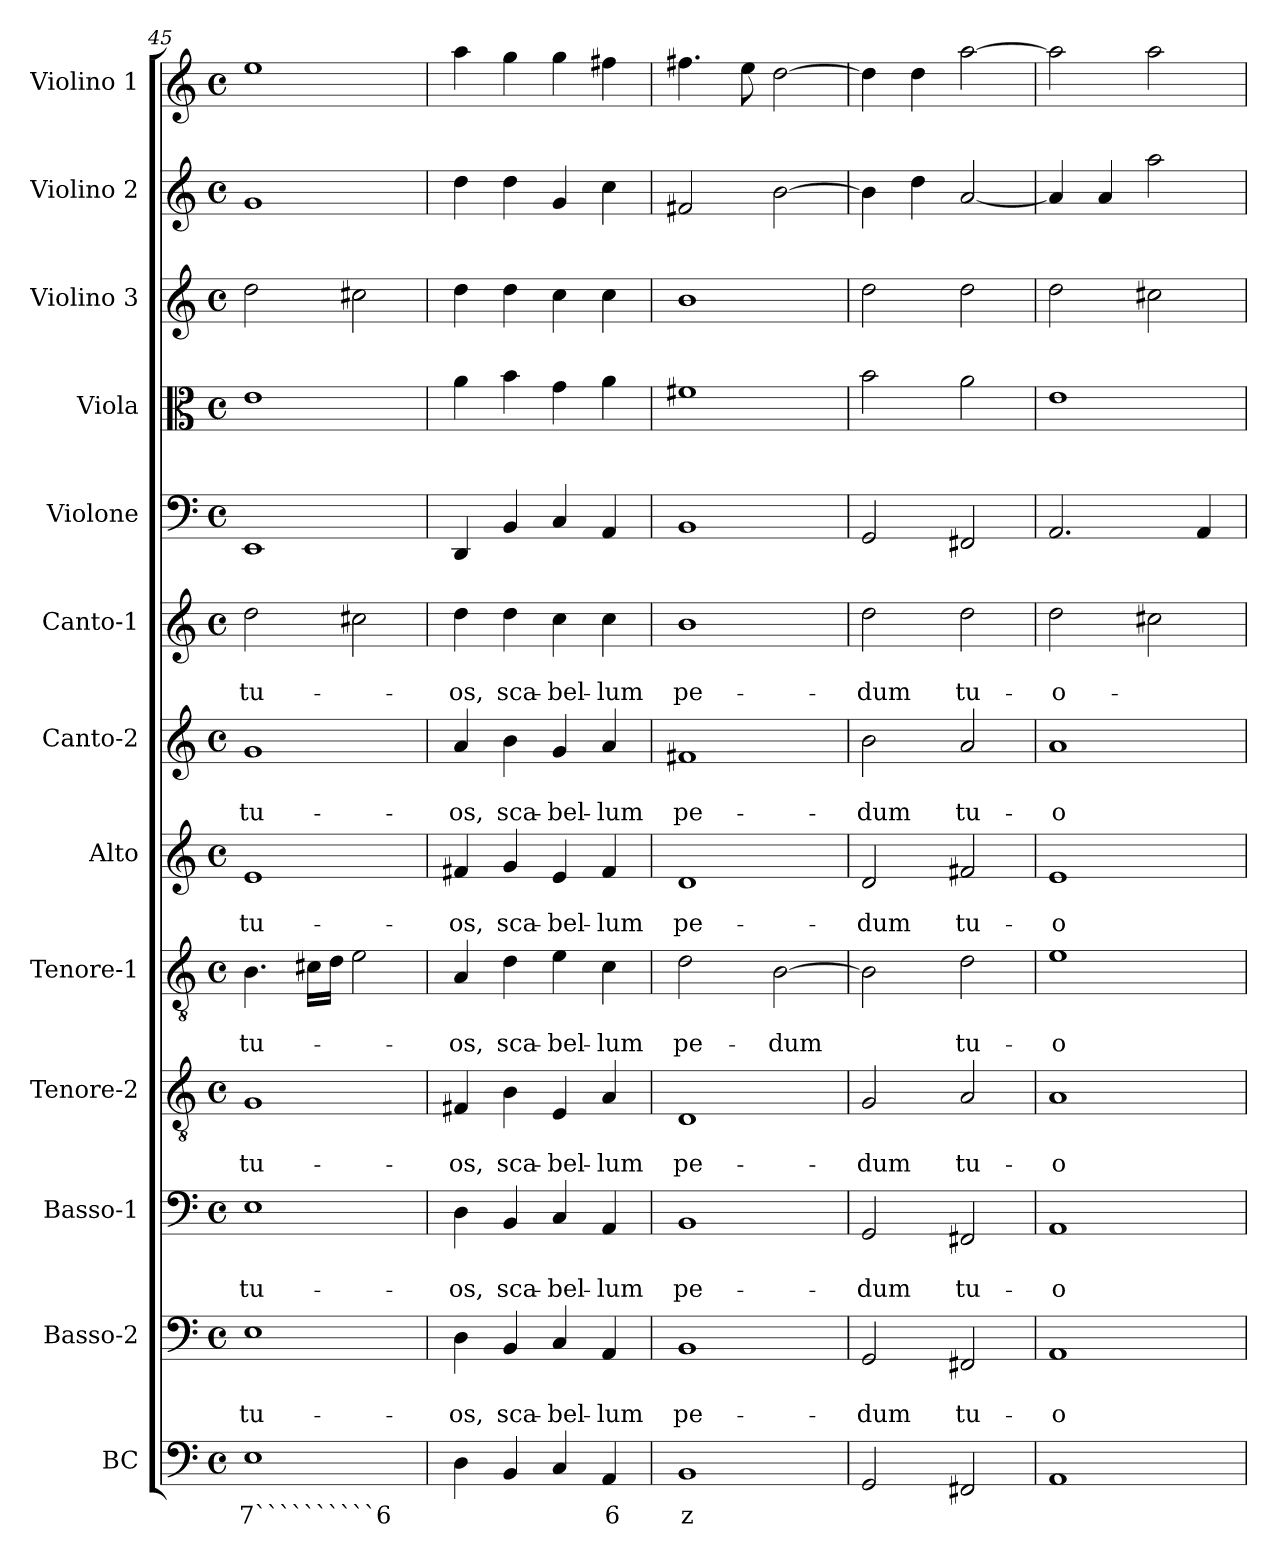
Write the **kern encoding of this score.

**kern	**text	**kern	**text	**text	**kern	**text	**text	**kern	**text	**text	**kern	**text	**text	**kern	**text	**text	**kern	**text	**text	**kern	**text	**text	**kern	**kern	**kern	**kern	**kern
*part13	*part13	*part12	*part12	*part12	*part11	*part11	*part11	*part10	*part10	*part10	*part9	*part9	*part9	*part8	*part8	*part8	*part7	*part7	*part7	*part6	*part6	*part6	*part5	*part4	*part3	*part2	*part1
*staff13	*staff13	*staff12	*staff12	*staff12	*staff11	*staff11	*staff11	*staff10	*staff10	*staff10	*staff9	*staff9	*staff9	*staff8	*staff8	*staff8	*staff7	*staff7	*staff7	*staff6	*staff6	*staff6	*staff5	*staff4	*staff3	*staff2	*staff1
*I"BC	*	*I"Basso-2	*	*	*I"Basso-1	*	*	*I"Tenore-2	*	*	*I"Tenore-1	*	*	*I"Alto	*	*	*I"Canto-2	*	*	*I"Canto-1	*	*	*I"Violone	*I"Viola	*I"Violino 3	*I"Violino 2	*I"Violino 1
*I'Bc	*	*I'B2	*	*	*I'B1	*	*	*I'T2	*	*	*I'T1	*	*	*I'A	*	*	*I'C2	*	*	*I'C1	*	*	*	*I'Va	*I'V3	*I'V2	*I'V1
*clefF4	*	*clefF4	*	*	*clefF4	*	*	*clefGv2	*	*	*clefGv2	*	*	*clefG2	*	*	*clefG2	*	*	*clefG2	*	*	*clefF4	*clefC3	*clefG2	*clefG2	*clefG2
*k[]	*	*k[]	*	*	*k[]	*	*	*k[]	*	*	*k[]	*	*	*k[]	*	*	*k[]	*	*	*k[]	*	*	*k[]	*k[]	*k[]	*k[]	*k[]
*C:	*	*C:	*	*	*C:	*	*	*C:	*	*	*C:	*	*	*C:	*	*	*C:	*	*	*C:	*	*	*C:	*C:	*C:	*C:	*C:
*M4/4	*	*M4/4	*	*	*M4/4	*	*	*M4/4	*	*	*M4/4	*	*	*M4/4	*	*	*M4/4	*	*	*M4/4	*	*	*M4/4	*M4/4	*M4/4	*M4/4	*M4/4
*met(c)	*	*met(c)	*	*	*met(c)	*	*	*met(c)	*	*	*met(c)	*	*	*met(c)	*	*	*met(c)	*	*	*met(c)	*	*	*met(c)	*met(c)	*met(c)	*met(c)	*met(c)
=45	=45	=45	=45	=45	=45	=45	=45	=45	=45	=45	=45	=45	=45	=45	=45	=45	=45	=45	=45	=45	=45	=45	=45	=45	=45	=45	=45
!	!LO:LY:b	!	!	!LO:LY:b	!	!	!LO:LY:b	!	!	!LO:LY:b	!	!	!LO:LY:b	!	!	!LO:LY:b	!	!	!LO:LY:b	!	!	!LO:LY:b	!	!	!	!	!
1E	7``````````6	1E	.	tu-	1E	.	tu-	1G	.	tu-	4.B\	.	tu-	1e	.	tu-	1g	.	tu-	2dd\	.	tu-	1EE	1e	2dd\	1g	1ee
.	.	.	.	.	.	.	.	.	.	.	16c#X\LL	.	.	.	.	.	.	.	.	.	.	.	.	.	.	.	.
.	.	.	.	.	.	.	.	.	.	.	16d\JJ	.	.	.	.	.	.	.	.	.	.	.	.	.	.	.	.
.	.	.	.	.	.	.	.	.	.	.	2e\	.	.	.	.	.	.	.	.	2cc#X\	.	.	.	.	2cc#X\	.	.
!!LO:PB:g=z
=46	=46	=46	=46	=46	=46	=46	=46	=46	=46	=46	=46	=46	=46	=46	=46	=46	=46	=46	=46	=46	=46	=46	=46	=46	=46	=46	=46
!	!	!	!	!LO:LY:b	!	!	!LO:LY:b	!	!	!LO:LY:b	!	!	!LO:LY:b	!	!	!LO:LY:b	!	!	!LO:LY:b	!	!	!LO:LY:b	!	!	!	!	!
4D\	.	4D\	.	-os,	4D\	.	-os,	4F#X/	.	-os,	4A/	.	-os,	4f#X/	.	-os,	4a/	.	-os,	4dd\	.	-os,	4DD/	4a\	4dd\	4dd\	4aa\
!	!	!	!	!LO:LY:b	!	!	!LO:LY:b	!	!	!LO:LY:b	!	!	!LO:LY:b	!	!	!LO:LY:b	!	!	!LO:LY:b	!	!	!LO:LY:b	!	!	!	!	!
4BB/	.	4BB/	.	sca-	4BB/	.	sca-	4B\	.	sca-	4d\	.	sca-	4g/	.	sca-	4b\	.	sca-	4dd\	.	sca-	4BB/	4b\	4dd\	4dd\	4gg\
!	!	!	!	!LO:LY:b	!	!	!LO:LY:b	!	!	!LO:LY:b	!	!	!LO:LY:b	!	!	!LO:LY:b	!	!	!LO:LY:b	!	!	!LO:LY:b	!	!	!	!	!
4C/	.	4C/	.	-bel-	4C/	.	-bel-	4E/	.	-bel-	4e\	.	-bel-	4e/	.	-bel-	4g/	.	-bel-	4cc\	.	-bel-	4C/	4g\	4cc\	4g/	4gg\
!	!LO:LY:b	!	!	!LO:LY:b	!	!	!LO:LY:b	!	!	!LO:LY:b	!	!	!LO:LY:b	!	!	!LO:LY:b	!	!	!LO:LY:b	!	!	!LO:LY:b	!	!	!	!	!
4AA/	6	4AA/	.	-lum	4AA/	.	-lum	4A/	.	-lum	4c\	.	-lum	4f#/	.	-lum	4a/	.	-lum	4cc\	.	-lum	4AA/	4a\	4cc\	4cc\	4ff#X\
=47	=47	=47	=47	=47	=47	=47	=47	=47	=47	=47	=47	=47	=47	=47	=47	=47	=47	=47	=47	=47	=47	=47	=47	=47	=47	=47	=47
!	!LO:LY:b	!	!	!LO:LY:b	!	!	!LO:LY:b	!	!	!LO:LY:b	!	!	!LO:LY:b	!	!	!LO:LY:b	!	!	!LO:LY:b	!	!	!LO:LY:b	!	!	!	!	!
1BB	z	1BB	.	pe-	1BB	.	pe-	1D	.	pe-	2d\	.	pe-	1d	.	pe-	1f#X	.	pe-	1b	.	pe-	1BB	1f#X	1b	2f#X/	4.ff#X\
.	.	.	.	.	.	.	.	.	.	.	.	.	.	.	.	.	.	.	.	.	.	.	.	.	.	.	8ee\
!	!	!	!	!	!	!	!	!	!	!	!	!	!LO:LY:b	!	!	!	!	!	!	!	!	!	!	!	!	!	!
.	.	.	.	.	.	.	.	.	.	.	[2B\	.	-dum	.	.	.	.	.	.	.	.	.	.	.	.	[2b\	[2dd\
=48	=48	=48	=48	=48	=48	=48	=48	=48	=48	=48	=48	=48	=48	=48	=48	=48	=48	=48	=48	=48	=48	=48	=48	=48	=48	=48	=48
!	!	!	!	!LO:LY:b	!	!	!LO:LY:b	!	!	!LO:LY:b	!	!	!	!	!	!LO:LY:b	!	!	!LO:LY:b	!	!	!LO:LY:b	!	!	!	!	!
2GG/	.	2GG/	.	-dum	2GG/	.	-dum	2G/	.	-dum	2B\]	.	.	2d/	.	-dum	2b\	.	-dum	2dd\	.	-dum	2GG/	2b\	2dd\	4b\]	4dd\]
.	.	.	.	.	.	.	.	.	.	.	.	.	.	.	.	.	.	.	.	.	.	.	.	.	.	4dd\	4dd\
!	!	!	!	!LO:LY:b	!	!	!LO:LY:b	!	!	!LO:LY:b	!	!	!LO:LY:b	!	!	!LO:LY:b	!	!	!LO:LY:b	!	!	!LO:LY:b	!	!	!	!	!
2FF#X/	.	2FF#X/	.	tu-	2FF#X/	.	tu-	2A/	.	tu-	2d\	.	tu-	2f#X/	.	tu-	2a/	.	tu-	2dd\	.	tu-	2FF#X/	2a\	2dd\	[2a/	[2aa\
=49	=49	=49	=49	=49	=49	=49	=49	=49	=49	=49	=49	=49	=49	=49	=49	=49	=49	=49	=49	=49	=49	=49	=49	=49	=49	=49	=49
!	!	!	!	!LO:LY:b	!	!	!LO:LY:b	!	!	!LO:LY:b	!	!	!LO:LY:b	!	!	!LO:LY:b	!	!	!LO:LY:b	!	!	!LO:LY:b	!	!	!	!	!
1AA	.	1AA	.	-o-	1AA	.	-o-	1A	.	-o-	1e	.	-o-	1e	.	-o-	1a	.	-o-	2dd\	.	-o-	2.AA/	1e	2dd\	4a/]	2aa\]
.	.	.	.	.	.	.	.	.	.	.	.	.	.	.	.	.	.	.	.	.	.	.	.	.	.	4a/	.
.	.	.	.	.	.	.	.	.	.	.	.	.	.	.	.	.	.	.	.	2cc#X\	.	.	.	.	2cc#X\	2aa\	2aa\
.	.	.	.	.	.	.	.	.	.	.	.	.	.	.	.	.	.	.	.	.	.	.	4AA/	.	.	.	.
=	=	=	=	=	=	=	=	=	=	=	=	=	=	=	=	=	=	=	=	=	=	=	=	=	=	=	=
*-	*-	*-	*-	*-	*-	*-	*-	*-	*-	*-	*-	*-	*-	*-	*-	*-	*-	*-	*-	*-	*-	*-	*-	*-	*-	*-	*-
